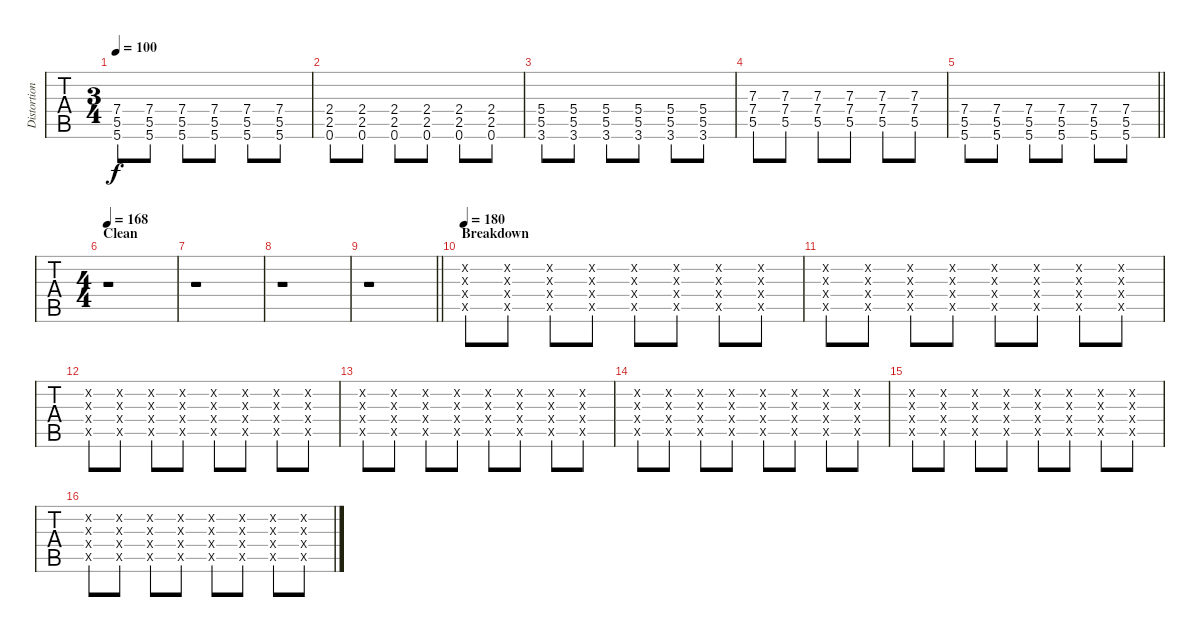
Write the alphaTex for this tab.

\track ("Distortion Guitar-1" "Distortion") {instrument distortionguitar}
\staff {tabs}
\tuning (E4 B3 G3 D3 A2 E2) {hide}
\ts (3 4)
\tempo 100
\clef g2
\ks c
(7.4 5.5 5.6).8{dy f} (7.4 5.5 5.6).8 (7.4 5.5 5.6).8 (7.4 5.5 5.6).8 (7.4 5.5 5.6).8 (7.4 5.5 5.6).8 |
(2.4 2.5 0.6).8 (2.4 2.5 0.6).8 (2.4 2.5 0.6).8 (2.4 2.5 0.6).8 (2.4 2.5 0.6).8 (2.4 2.5 0.6).8 |
(5.4 5.5 3.6).8 (5.4 5.5 3.6).8 (5.4 5.5 3.6).8 (5.4 5.5 3.6).8 (5.4 5.5 3.6).8 (5.4 5.5 3.6).8 |
(7.3 7.4 5.5).8 (7.3 7.4 5.5).8 (7.3 7.4 5.5).8 (7.3 7.4 5.5).8 (7.3 7.4 5.5).8 (7.3 7.4 5.5).8 |
\barLineRight lightlight
(7.4 5.5 5.6).8 (7.4 5.5 5.6).8 (7.4 5.5 5.6).8 (7.4 5.5 5.6).8 (7.4 5.5 5.6).8 (7.4 5.5 5.6).8 |
\ts (4 4)
\section ("" "Clean")
\tempo 168
r.1 |
r.1 |
r.1 |
\barLineRight lightlight
r.1 |
\section ("" "Breakdown")
\tempo 180
(0.2{x} 0.3{x} 0.4{x} 0.5{x}).8 (0.2{x} 0.3{x} 0.4{x} 0.5{x}).8 (0.2{x} 0.3{x} 0.4{x} 0.5{x}).8 (0.2{x} 0.3{x} 0.4{x} 0.5{x}).8 (0.2{x} 0.3{x} 0.4{x} 0.5{x}).8 (0.2{x} 0.3{x} 0.4{x} 0.5{x}).8 (0.2{x} 0.3{x} 0.4{x} 0.5{x}).8 (0.2{x} 0.3{x} 0.4{x} 0.5{x}).8 |
(0.2{x} 0.3{x} 0.4{x} 0.5{x}).8 (0.2{x} 0.3{x} 0.4{x} 0.5{x}).8 (0.2{x} 0.3{x} 0.4{x} 0.5{x}).8 (0.2{x} 0.3{x} 0.4{x} 0.5{x}).8 (0.2{x} 0.3{x} 0.4{x} 0.5{x}).8 (0.2{x} 0.3{x} 0.4{x} 0.5{x}).8 (0.2{x} 0.3{x} 0.4{x} 0.5{x}).8 (0.2{x} 0.3{x} 0.4{x} 0.5{x}).8 |
(0.2{x} 0.3{x} 0.4{x} 0.5{x}).8 (0.2{x} 0.3{x} 0.4{x} 0.5{x}).8 (0.2{x} 0.3{x} 0.4{x} 0.5{x}).8 (0.2{x} 0.3{x} 0.4{x} 0.5{x}).8 (0.2{x} 0.3{x} 0.4{x} 0.5{x}).8 (0.2{x} 0.3{x} 0.4{x} 0.5{x}).8 (0.2{x} 0.3{x} 0.4{x} 0.5{x}).8 (0.2{x} 0.3{x} 0.4{x} 0.5{x}).8 |
(0.2{x} 0.3{x} 0.4{x} 0.5{x}).8 (0.2{x} 0.3{x} 0.4{x} 0.5{x}).8 (0.2{x} 0.3{x} 0.4{x} 0.5{x}).8 (0.2{x} 0.3{x} 0.4{x} 0.5{x}).8 (0.2{x} 0.3{x} 0.4{x} 0.5{x}).8 (0.2{x} 0.3{x} 0.4{x} 0.5{x}).8 (0.2{x} 0.3{x} 0.4{x} 0.5{x}).8 (0.2{x} 0.3{x} 0.4{x} 0.5{x}).8 |
(0.2{x} 0.3{x} 0.4{x} 0.5{x}).8 (0.2{x} 0.3{x} 0.4{x} 0.5{x}).8 (0.2{x} 0.3{x} 0.4{x} 0.5{x}).8 (0.2{x} 0.3{x} 0.4{x} 0.5{x}).8 (0.2{x} 0.3{x} 0.4{x} 0.5{x}).8 (0.2{x} 0.3{x} 0.4{x} 0.5{x}).8 (0.2{x} 0.3{x} 0.4{x} 0.5{x}).8 (0.2{x} 0.3{x} 0.4{x} 0.5{x}).8 |
(0.2{x} 0.3{x} 0.4{x} 0.5{x}).8 (0.2{x} 0.3{x} 0.4{x} 0.5{x}).8 (0.2{x} 0.3{x} 0.4{x} 0.5{x}).8 (0.2{x} 0.3{x} 0.4{x} 0.5{x}).8 (0.2{x} 0.3{x} 0.4{x} 0.5{x}).8 (0.2{x} 0.3{x} 0.4{x} 0.5{x}).8 (0.2{x} 0.3{x} 0.4{x} 0.5{x}).8 (0.2{x} 0.3{x} 0.4{x} 0.5{x}).8 |
(0.2{x} 0.3{x} 0.4{x} 0.5{x}).8 (0.2{x} 0.3{x} 0.4{x} 0.5{x}).8 (0.2{x} 0.3{x} 0.4{x} 0.5{x}).8 (0.2{x} 0.3{x} 0.4{x} 0.5{x}).8 (0.2{x} 0.3{x} 0.4{x} 0.5{x}).8 (0.2{x} 0.3{x} 0.4{x} 0.5{x}).8 (0.2{x} 0.3{x} 0.4{x} 0.5{x}).8 (0.2{x} 0.3{x} 0.4{x} 0.5{x}).8
